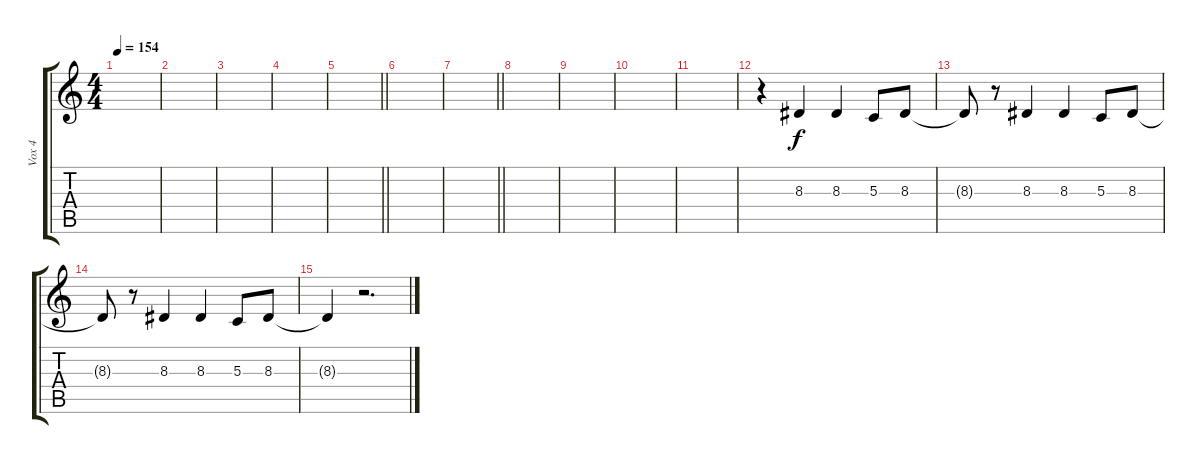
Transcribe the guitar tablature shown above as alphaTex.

\track ("Vox 4" "Vox 4") {instrument viola}
\staff {score tabs}
\tuning (E4 B3 G3 D3 A2 E2) {hide}
\ts (4 4)
\tempo 154
\clef g2
\ks c
|
|
|
|
\barLineRight lightlight
|
\section ("" " ")
|
\barLineRight lightlight
|
\section ("" " ")
|
|
|
|
r.4 8.3.4 8.3.4 5.3.8 8.3.8 |
8.3{t}.8 r.8 8.3.4 8.3.4 5.3.8 8.3.8 |
8.3{t}.8 r.8 8.3.4 8.3.4 5.3.8 8.3.8 |
8.3{t}.4 r.2{d}
